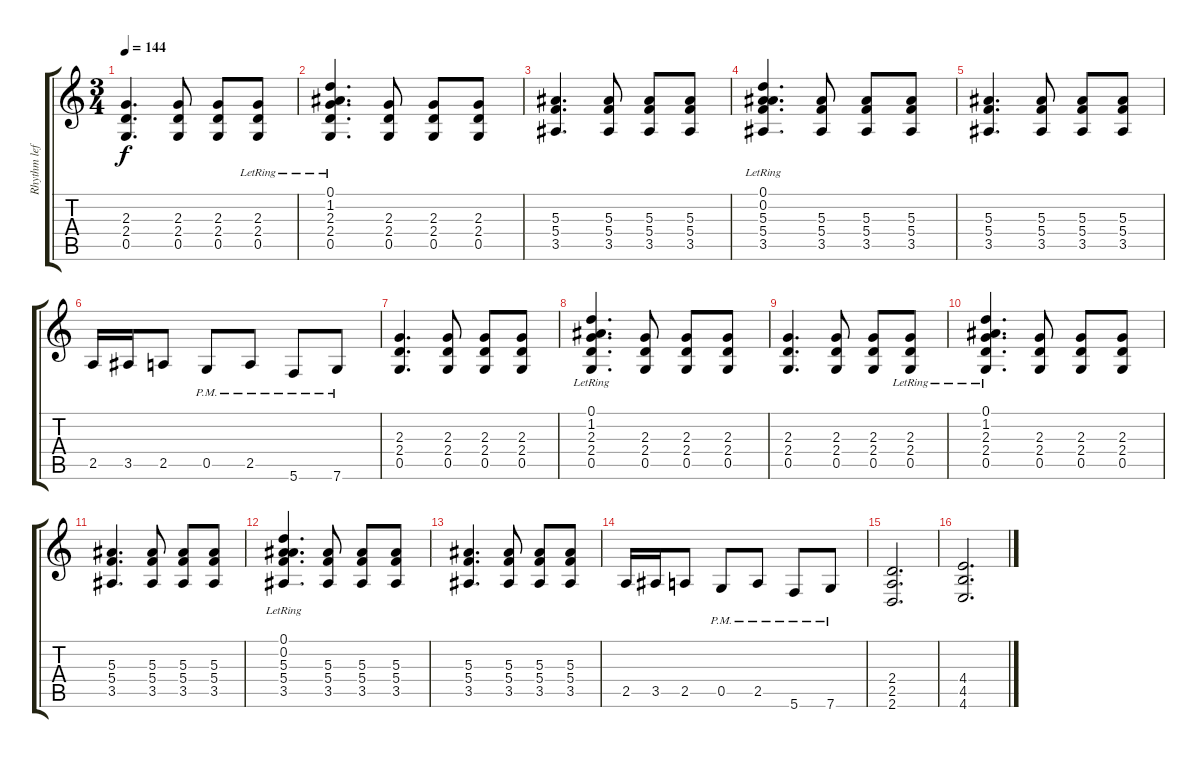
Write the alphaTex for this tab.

\track ("Rhythm left" "Rhythm lef") {instrument distortionguitar}
\staff {score tabs}
\tuning (D4 A3 F3 C3 G2 C2) {hide}
\ts (3 4)
\tempo 144
\clef g2
\ks c
(2.3 2.4 0.5).4{d dy f} (2.3 2.4 0.5).8 (2.3 2.4 0.5).8 (2.3 2.4{lr} 0.5{lr}).8 |
(0.1{lr} 1.2{lr} 2.3 2.4 0.5).4{d} (2.3 2.4 0.5).8 (2.3 2.4 0.5).8 (2.3 2.4 0.5).8 |
(5.3 5.4 3.5).4{d} (5.3 5.4 3.5).8 (5.3 5.4 3.5).8 (5.3 5.4 3.5).8 |
(0.1{lr} 0.2{lr} 5.3 5.4 3.5).4{d} (5.3 5.4 3.5).8 (5.3 5.4 3.5).8 (5.3 5.4 3.5).8 |
(5.3 5.4 3.5).4{d} (5.3 5.4 3.5).8 (5.3 5.4 3.5).8 (5.3 5.4 3.5).8 |
2.5.16 3.5.16 2.5.8 0.5{pm}.8 2.5{pm}.8 5.6{pm}.8 7.6{pm}.8 |
(2.3 2.4 0.5).4{d} (2.3 2.4 0.5).8 (2.3 2.4 0.5).8 (2.3 2.4 0.5).8 |
(0.1{lr} 1.2{lr} 2.3 2.4 0.5).4{d} (2.3 2.4 0.5).8 (2.3 2.4 0.5).8 (2.3 2.4 0.5).8 |
(2.3 2.4 0.5).4{d} (2.3 2.4 0.5).8 (2.3 2.4 0.5).8 (2.3 2.4{lr} 0.5{lr}).8 |
(0.1{lr} 1.2{lr} 2.3 2.4 0.5).4{d} (2.3 2.4 0.5).8 (2.3 2.4 0.5).8 (2.3 2.4 0.5).8 |
(5.3 5.4 3.5).4{d} (5.3 5.4 3.5).8 (5.3 5.4 3.5).8 (5.3 5.4 3.5).8 |
(0.1{lr} 0.2{lr} 5.3 5.4 3.5).4{d} (5.3 5.4 3.5).8 (5.3 5.4 3.5).8 (5.3 5.4 3.5).8 |
(5.3 5.4 3.5).4{d} (5.3 5.4 3.5).8 (5.3 5.4 3.5).8 (5.3 5.4 3.5).8 |
2.5.16 3.5.16 2.5.8 0.5{pm}.8 2.5{pm}.8 5.6{pm}.8 7.6{pm}.8 |
(2.4 2.5 2.6).2{d} |
(4.4 4.5 4.6).2{d}
